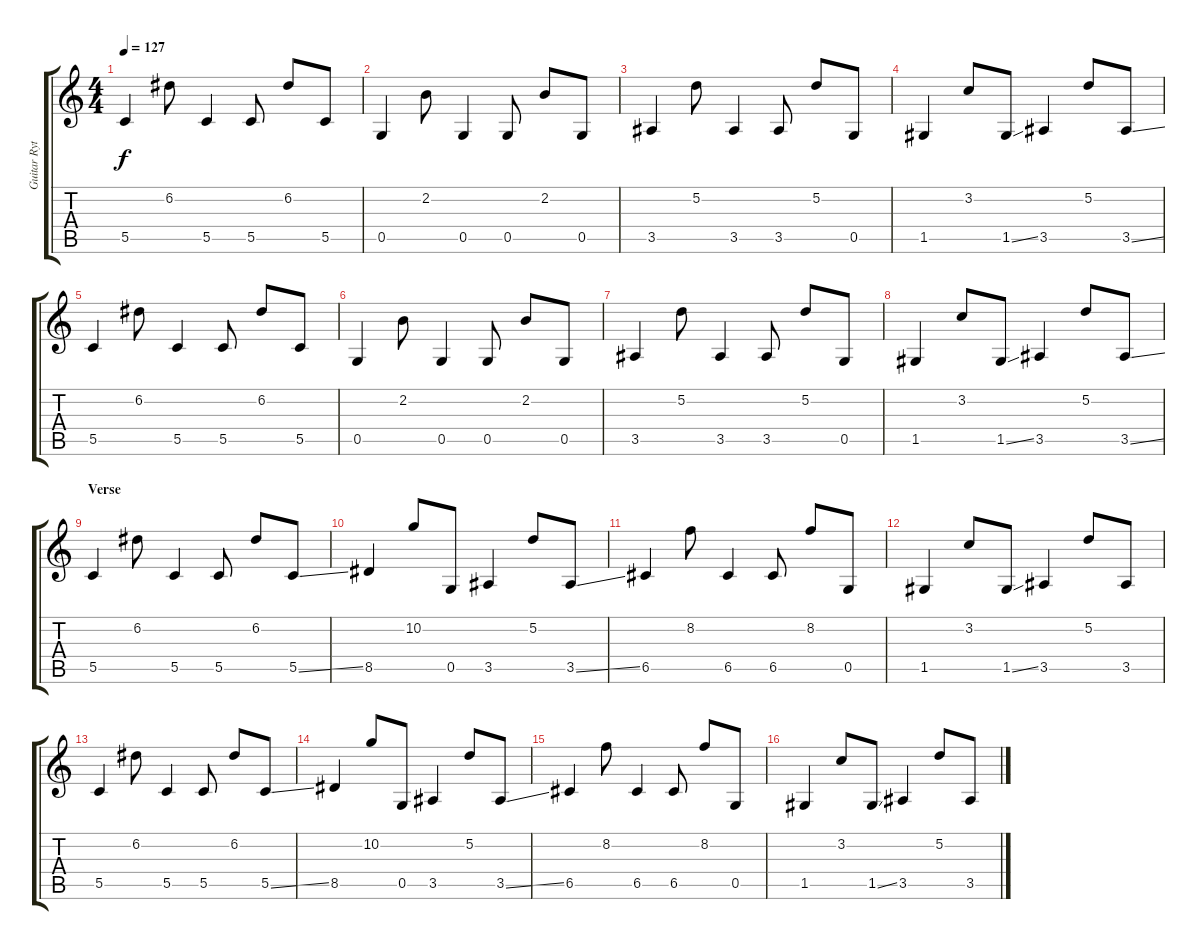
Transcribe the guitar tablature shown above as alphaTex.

\track ("Guitar Rythm" "Guitar Ryt") {instrument acousticguitarsteel}
\staff {score tabs}
\tuning (D4 A3 F3 C3 G2 C2) {hide}
\ts (4 4)
\tempo 127
\clef g2
\ks c
5.5.4{dy f} 6.2.8 5.5.4 5.5.8 6.2.8 5.5.8 |
0.5.4 2.2.8 0.5.4 0.5.8 2.2.8 0.5.8 |
3.5.4 5.2.8 3.5.4 3.5.8 5.2.8 0.5.8 |
1.5.4 3.2.8 1.5{ss}.8 3.5.4 5.2.8 3.5{ss}.8 |
5.5.4 6.2.8 5.5.4 5.5.8 6.2.8 5.5.8 |
0.5.4 2.2.8 0.5.4 0.5.8 2.2.8 0.5.8 |
3.5.4 5.2.8 3.5.4 3.5.8 5.2.8 0.5.8 |
1.5.4 3.2.8 1.5{ss}.8 3.5.4 5.2.8 3.5{ss}.8 |
\section ("" "Verse")
5.5.4 6.2.8 5.5.4 5.5.8 6.2.8 5.5{ss}.8 |
8.5.4 10.2.8 0.5.8 3.5.4 5.2.8 3.5{ss}.8 |
6.5.4 8.2.8 6.5.4 6.5.8 8.2.8 0.5.8 |
1.5.4 3.2.8 1.5{ss}.8 3.5.4 5.2.8 3.5.8 |
5.5.4 6.2.8 5.5.4 5.5.8 6.2.8 5.5{ss}.8 |
8.5.4 10.2.8 0.5.8 3.5.4 5.2.8 3.5{ss}.8 |
6.5.4 8.2.8 6.5.4 6.5.8 8.2.8 0.5.8 |
1.5.4 3.2.8 1.5{ss}.8 3.5.4 5.2.8 3.5.8
